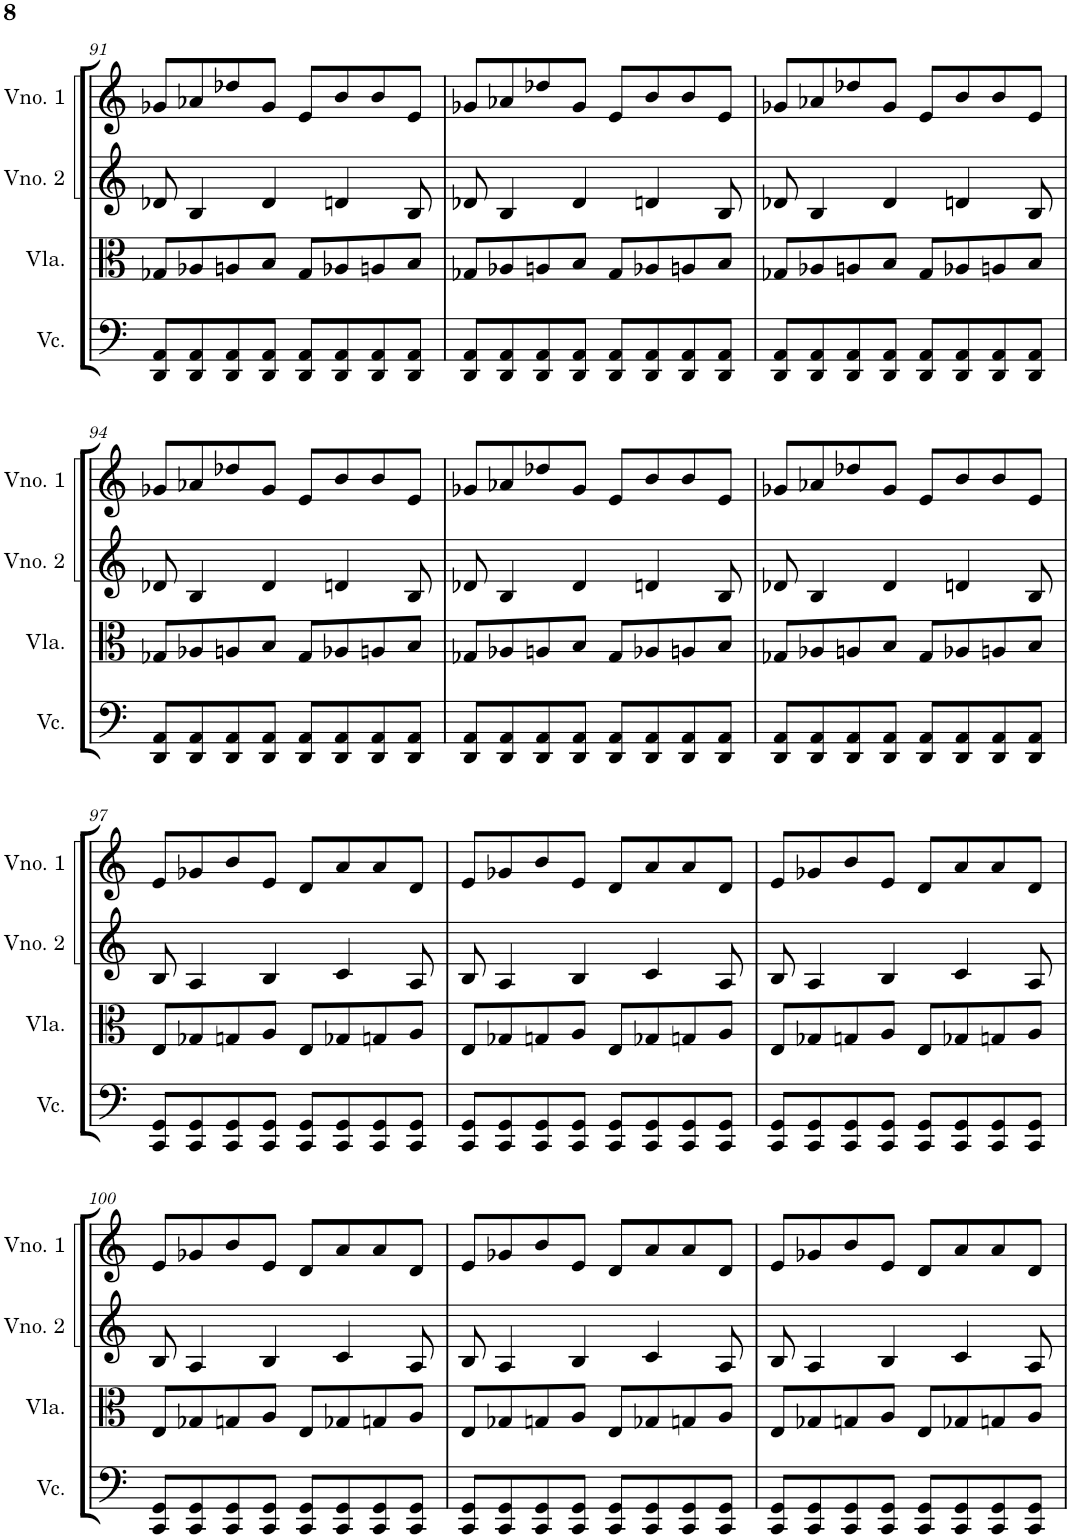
**kern	**kern	**kern	**kern
*part4	*part3	*part2	*part1
*staff4	*staff3	*staff2	*staff1
*I"Violoncelo	*I"Viola	*I"Violino 2	*I"Violino 1
*I'Vc.	*I'Vla.	*I'Vno. 2	*I'Vno. 1
!!LO:PB:g=z
*clefF4	*clefC3	*clefG2	*clefG2
*k[]	*k[]	*k[]	*k[]
*M4/4	*M4/4	*M4/4	*M4/4
=91	=91	=91	=91
8DD/ 8AA/L	8G-X/L	8d-X/	8g-X/L
8DD/ 8AA/	8A-X/	4B/	8a-X/
8DD/ 8AA/	8An/	.	8dd-X/
8DD/ 8AA/J	8B/J	4d-/	8g-/J
8DD/ 8AA/L	8G-/L	.	8e/L
8DD/ 8AA/	8A-X/	4dn/	8b/
8DD/ 8AA/	8An/	.	8b/
8DD/ 8AA/J	8B/J	8B/	8e/J
=92	=92	=92	=92
8DD/ 8AA/L	8G-X/L	8d-X/	8g-X/L
8DD/ 8AA/	8A-X/	4B/	8a-X/
8DD/ 8AA/	8An/	.	8dd-X/
8DD/ 8AA/J	8B/J	4d-/	8g-/J
8DD/ 8AA/L	8G-/L	.	8e/L
8DD/ 8AA/	8A-X/	4dn/	8b/
8DD/ 8AA/	8An/	.	8b/
8DD/ 8AA/J	8B/J	8B/	8e/J
=93	=93	=93	=93
8DD/ 8AA/L	8G-X/L	8d-X/	8g-X/L
8DD/ 8AA/	8A-X/	4B/	8a-X/
8DD/ 8AA/	8An/	.	8dd-X/
8DD/ 8AA/J	8B/J	4d-/	8g-/J
8DD/ 8AA/L	8G-/L	.	8e/L
8DD/ 8AA/	8A-X/	4dn/	8b/
8DD/ 8AA/	8An/	.	8b/
8DD/ 8AA/J	8B/J	8B/	8e/J
!!LO:LB:g=z
=94	=94	=94	=94
8DD/ 8AA/L	8G-X/L	8d-X/	8g-X/L
8DD/ 8AA/	8A-X/	4B/	8a-X/
8DD/ 8AA/	8An/	.	8dd-X/
8DD/ 8AA/J	8B/J	4d-/	8g-/J
8DD/ 8AA/L	8G-/L	.	8e/L
8DD/ 8AA/	8A-X/	4dn/	8b/
8DD/ 8AA/	8An/	.	8b/
8DD/ 8AA/J	8B/J	8B/	8e/J
=95	=95	=95	=95
8DD/ 8AA/L	8G-X/L	8d-X/	8g-X/L
8DD/ 8AA/	8A-X/	4B/	8a-X/
8DD/ 8AA/	8An/	.	8dd-X/
8DD/ 8AA/J	8B/J	4d-/	8g-/J
8DD/ 8AA/L	8G-/L	.	8e/L
8DD/ 8AA/	8A-X/	4dn/	8b/
8DD/ 8AA/	8An/	.	8b/
8DD/ 8AA/J	8B/J	8B/	8e/J
=96	=96	=96	=96
8DD/ 8AA/L	8G-X/L	8d-X/	8g-X/L
8DD/ 8AA/	8A-X/	4B/	8a-X/
8DD/ 8AA/	8An/	.	8dd-X/
8DD/ 8AA/J	8B/J	4d-/	8g-/J
8DD/ 8AA/L	8G-/L	.	8e/L
8DD/ 8AA/	8A-X/	4dn/	8b/
8DD/ 8AA/	8An/	.	8b/
8DD/ 8AA/J	8B/J	8B/	8e/J
!!LO:LB:g=z
=97	=97	=97	=97
8CC/ 8GG/L	8E/L	8B/	8e/L
8CC/ 8GG/	8G-X/	4A/	8g-X/
8CC/ 8GG/	8Gn/	.	8b/
8CC/ 8GG/J	8A/J	4B/	8e/J
8CC/ 8GG/L	8E/L	.	8d/L
8CC/ 8GG/	8G-X/	4c/	8a/
8CC/ 8GG/	8Gn/	.	8a/
8CC/ 8GG/J	8A/J	8A/	8d/J
=98	=98	=98	=98
8CC/ 8GG/L	8E/L	8B/	8e/L
8CC/ 8GG/	8G-X/	4A/	8g-X/
8CC/ 8GG/	8Gn/	.	8b/
8CC/ 8GG/J	8A/J	4B/	8e/J
8CC/ 8GG/L	8E/L	.	8d/L
8CC/ 8GG/	8G-X/	4c/	8a/
8CC/ 8GG/	8Gn/	.	8a/
8CC/ 8GG/J	8A/J	8A/	8d/J
=99	=99	=99	=99
8CC/ 8GG/L	8E/L	8B/	8e/L
8CC/ 8GG/	8G-X/	4A/	8g-X/
8CC/ 8GG/	8Gn/	.	8b/
8CC/ 8GG/J	8A/J	4B/	8e/J
8CC/ 8GG/L	8E/L	.	8d/L
8CC/ 8GG/	8G-X/	4c/	8a/
8CC/ 8GG/	8Gn/	.	8a/
8CC/ 8GG/J	8A/J	8A/	8d/J
!!LO:LB:g=z
=100	=100	=100	=100
8CC/ 8GG/L	8E/L	8B/	8e/L
8CC/ 8GG/	8G-X/	4A/	8g-X/
8CC/ 8GG/	8Gn/	.	8b/
8CC/ 8GG/J	8A/J	4B/	8e/J
8CC/ 8GG/L	8E/L	.	8d/L
8CC/ 8GG/	8G-X/	4c/	8a/
8CC/ 8GG/	8Gn/	.	8a/
8CC/ 8GG/J	8A/J	8A/	8d/J
=101	=101	=101	=101
8CC/ 8GG/L	8E/L	8B/	8e/L
8CC/ 8GG/	8G-X/	4A/	8g-X/
8CC/ 8GG/	8Gn/	.	8b/
8CC/ 8GG/J	8A/J	4B/	8e/J
8CC/ 8GG/L	8E/L	.	8d/L
8CC/ 8GG/	8G-X/	4c/	8a/
8CC/ 8GG/	8Gn/	.	8a/
8CC/ 8GG/J	8A/J	8A/	8d/J
=102	=102	=102	=102
8CC/ 8GG/L	8E/L	8B/	8e/L
8CC/ 8GG/	8G-X/	4A/	8g-X/
8CC/ 8GG/	8Gn/	.	8b/
8CC/ 8GG/J	8A/J	4B/	8e/J
8CC/ 8GG/L	8E/L	.	8d/L
8CC/ 8GG/	8G-X/	4c/	8a/
8CC/ 8GG/	8Gn/	.	8a/
8CC/ 8GG/J	8A/J	8A/	8d/J
=	=	=	=
*-	*-	*-	*-
